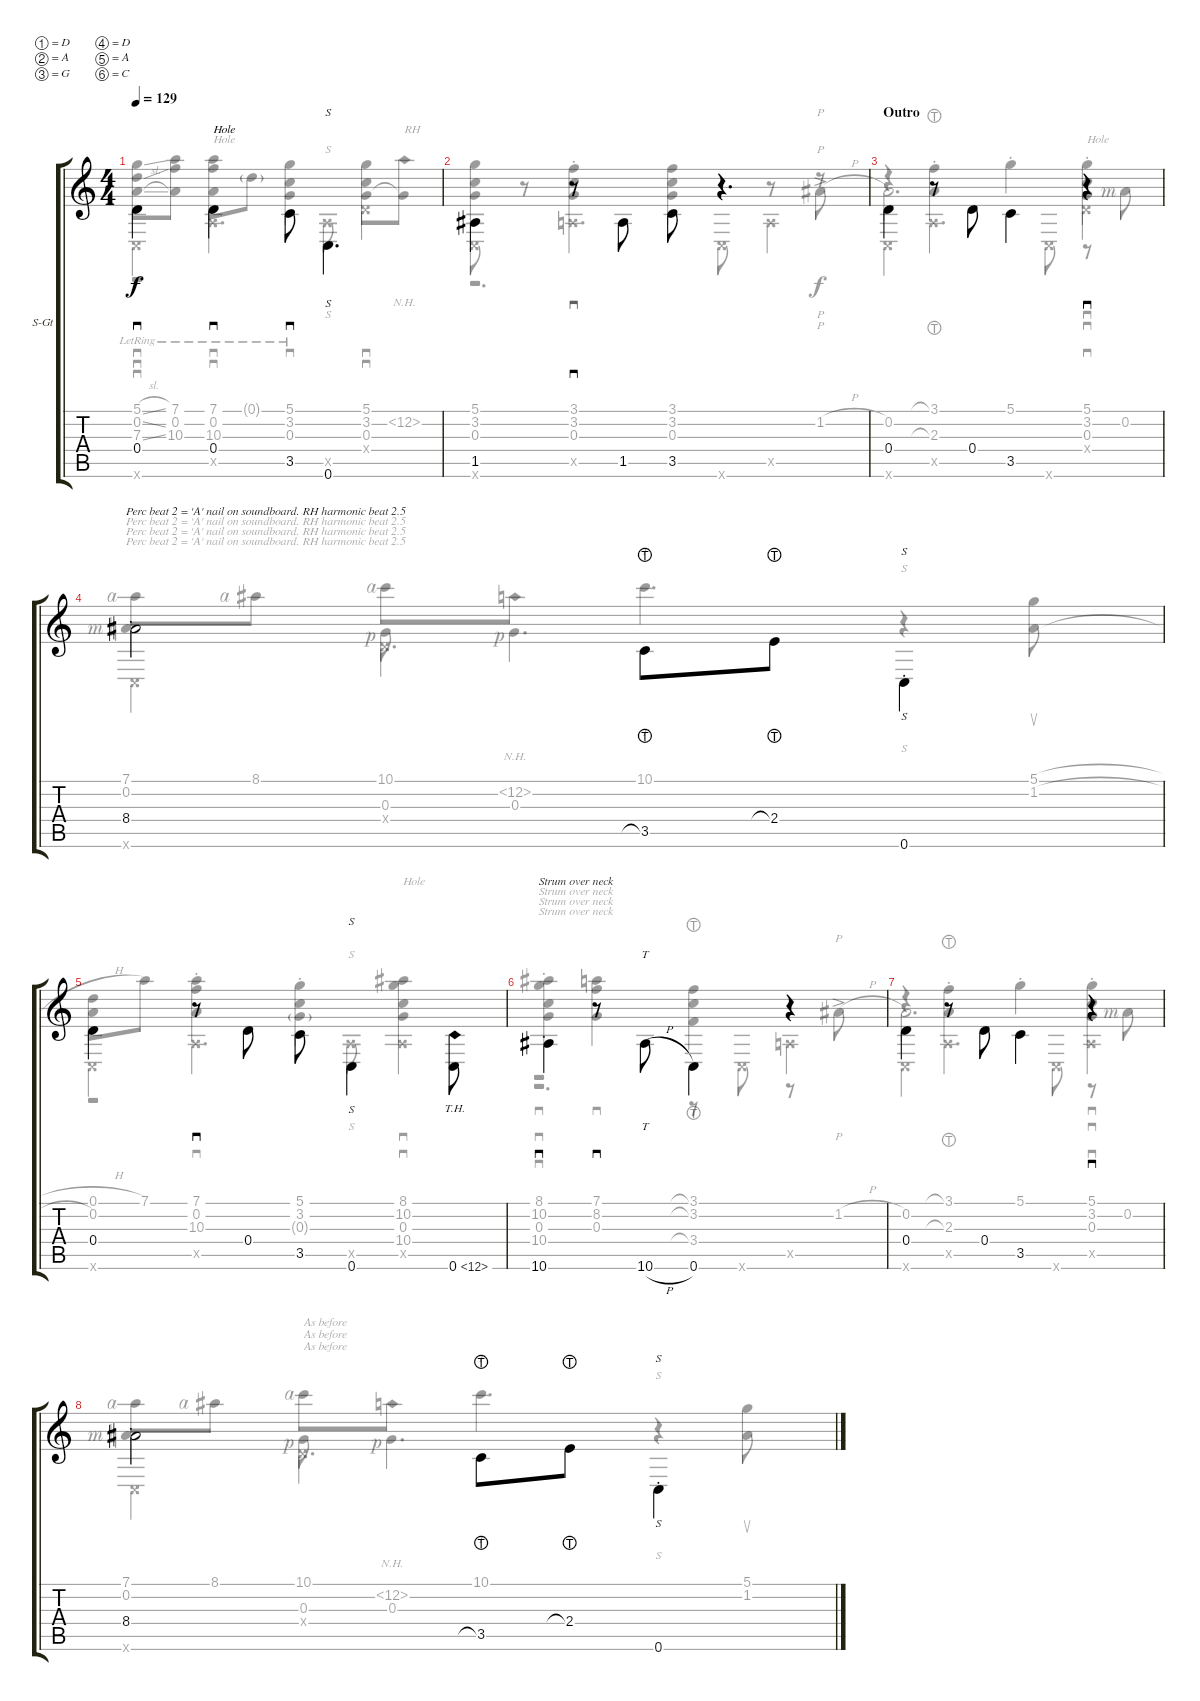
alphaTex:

\defaultSystemsLayout 4
\bracketExtendMode groupsimilarinstruments
\firstSystemTrackNameOrientation horizontal
\otherSystemsTrackNameOrientation horizontal
\track ("Steel Guitar" "S-Gt") {instrument acousticguitarsteel}
\staff {score tabs}
\tuning (D4 A3 G3 D3 A2 C2)
\voice
\ts (4 4)
\tempo 129
\clef g2
\scale
0.523185
\ks c
0.4.4{sd dy f beam invert} 0.4.4{sd txt "Hole" beam invert} 3.5.8{sd beam invert} 0.6.4{s d beam invert} |
\scale
0.476783 1.5.4{beam invert} r.8{sd beam invert} 1.5.8{beam invert} 3.5.8{beam invert} r.4{d beam invert} |
\section ("" "Outro")
\scale
0.511949 0.4.4{beam invert} r.8 0.4.8{beam invert} 3.5.4{beam invert} r.4{sd beam invert} |
\scale
0.488113 8.4{st}.2{txt "Perc beat 2 = 'A' nail on soundboard. RH harmonic beat 2.5" beam invert} 3.5{lht}.8{beam invert} 2.4{lht}.8 0.6{st}.4{s beam invert} |
\scale
0.51175 0.4.4{beam invert} r.8{sd beam invert} 0.4.8{beam invert} 3.5.8{beam invert} 0.6.4{s beam invert} 0.6{th 12}.8{beam invert} |
\scale
0.488169 10.6{st}.4{sd txt "Strum over neck" beam invert} r.8{sd beam invert} 10.6{h}.8{tt beam invert} 0.6.4{beam invert} r.4 |
\scale
0.509276 0.4.4{beam invert} r.8{beam invert} 0.4.8{beam invert} 3.5.4{beam invert} r.4{sd beam invert} |
\scale
0.490873 8.4{st}.2{beam invert} 3.5{lht}.8{beam invert} 2.4{lht}.8 0.6{st}.4{s beam invert}
\voice
\clef g2
\ottava regular
\simile none
\scale
0.523185
\ks c
(7.3{sl} 5.1{sl lr} 0.2{sl}).8{sd dy f} (0.2 10.3 7.1{lr}).8 (7.1{lr} 0.2 10.3).8{sd txt "Hole"} 0.1{g lr}.8 (0.3 3.2 5.1{lr}).4{sd} (5.1 3.2 0.3).8{sd} (12.2{nh} 0.3{t}).8{txt "RH"} |
\scale
0.476783 (0.3 3.2 5.1).4 (3.1{st} 3.2{st} 0.3{st}).4{sd} (0.3 3.2 3.1).4 r.8 r.8{p} |
\scale
0.511949 r.4 (2.3{lht st} 3.1{lht st}).4 5.1{st}.4 (5.1{st} 0.3{st} 3.2{st}).4{sd} |
\scale
0.488113 7.1{rf 4}.8{txt "Perc beat 2 = 'A' nail on soundboard. RH harmonic beat 2.5"} 8.1{rf 4}.8 10.1{rf 4}.8 12.2{nh}.8 10.1.4{tt d} (5.1{h} 1.2{h}).8{su} |
\scale
0.51175 (0.1{h} 0.2).8 7.1.8 (7.1{st} 0.2{st} 10.3{st}).4{sd} (5.1{st} 3.2{st} 0.3{g}).4 (10.4 0.3 10.2 8.1).4{sd} |
\scale
0.488169 (10.4 0.3 10.2{st} 8.1{st}).4{sd txt "Strum over neck"} (0.3 8.2 7.1).4{sd} (3.1{lht} 3.2{lht} 3.4{lht}).4 r.4 |
\scale
0.509276 r.4 (2.3{lht st} 3.1{lht st}).4 5.1{st}.4 (5.1{st} 0.3{st} 3.2{st}).4{sd} |
\scale
0.490873 7.1{rf 4}.8 8.1{rf 4}.8 10.1{rf 4}.8{txt "As before"} 12.2{nh}.8 10.1.4{tt d} (5.1{h} 1.2{h}).8{su}
\voice
\clef g2
\ottava regular
\simile none
\scale
0.523185
\ks c
0.6{x}.4{sd dy f} 0.5{x}.4{d sd txt "Hole"} 0.5{x}.8{s} 0.4{x}.4{sd} |
\scale
0.476783 0.6{x}.8 r.8 0.5{x}.4{d sd} 0.6{x}.8 0.5{x}.4 |
\scale
0.511949 0.6{x}.4 0.5{x}.4{d} 0.6{x}.8 0.4{x}.4{sd txt "Hole"} |
\scale
0.488113 0.6{x}.4{txt "Perc beat 2 = 'A' nail on soundboard. RH harmonic beat 2.5"} 0.4{x}.2{d} |
\scale
0.51175 0.6{x}.4 0.5{x}.4{d sd} 0.5{x}.8{s} 0.5{x}.4{sd txt "Hole"} |
\scale
0.488169 r.2{sd txt "Strum over neck"} r.8 0.6{x}.8 0.5{x}.4 |
\scale
0.509276 0.6{x}.4 0.5{x}.4{d} 0.6{x}.8 0.5{x}.4{sd} |
\scale
0.490873 0.6{x}.4 0.4{x}.2{d txt "As before"}
\voice
\clef g2
\ottava regular
\simile none
\scale
0.523185
\ks c
r.1{sd dy mp} |
\scale
0.476783 r.2{d} r.8 1.2{h ac}.8{p dy f} |
\scale
0.511949 0.2.2{d} r.8{sd} 0.2{rf 3}.8 |
\scale
0.488113 0.2{rf 3}.4{txt "Perc beat 2 = 'A' nail on soundboard. RH harmonic beat 2.5"} 0.3{rf 1}.8 0.3{rf 1}.4{d} r.4{s} |
\scale
0.51175 r.1 |
\scale
0.488169 r.2{d sd txt "Strum over neck"} r.8 1.2{h ac}.8{p} |
\scale
0.509276 0.2.2{d} r.8{sd} 0.2{rf 3}.8 |
\scale
0.490873 0.2{rf 3}.4 0.3{rf 1}.8{txt "As before"} 0.3{rf 1}.4{d} r.4{s}
